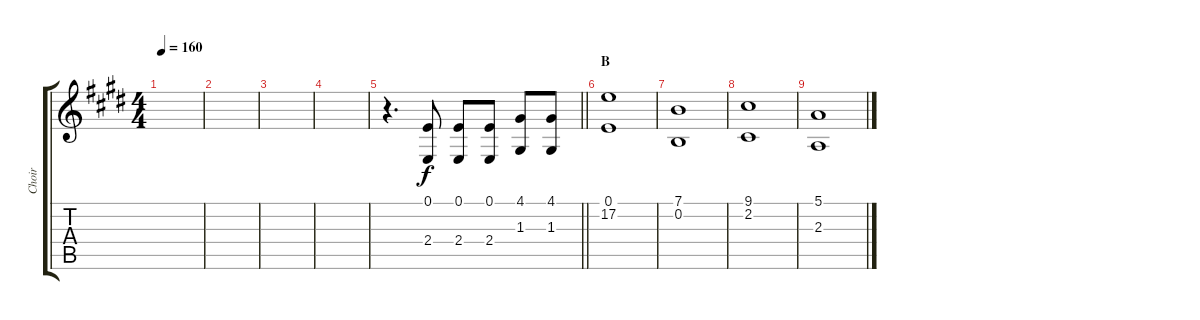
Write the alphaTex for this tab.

\track ("Choir" "Choir") {instrument choiraahs}
\staff {score tabs}
\tuning (E4 B3 G3 D3 A2 E2) {hide}
\ts (4 4)
\tempo 160
\clef g2
\ks e
|
|
|
|
\barLineRight lightlight
r.4{d} (0.1 2.4).8 (0.1 2.4).8 (0.1 2.4).8 (4.1 1.3).8 (4.1 1.3).8 |
\section ("" "B")
(0.1 17.2).1 |
(7.1 0.2).1 |
(9.1 2.2).1 |
(5.1 2.3).1
